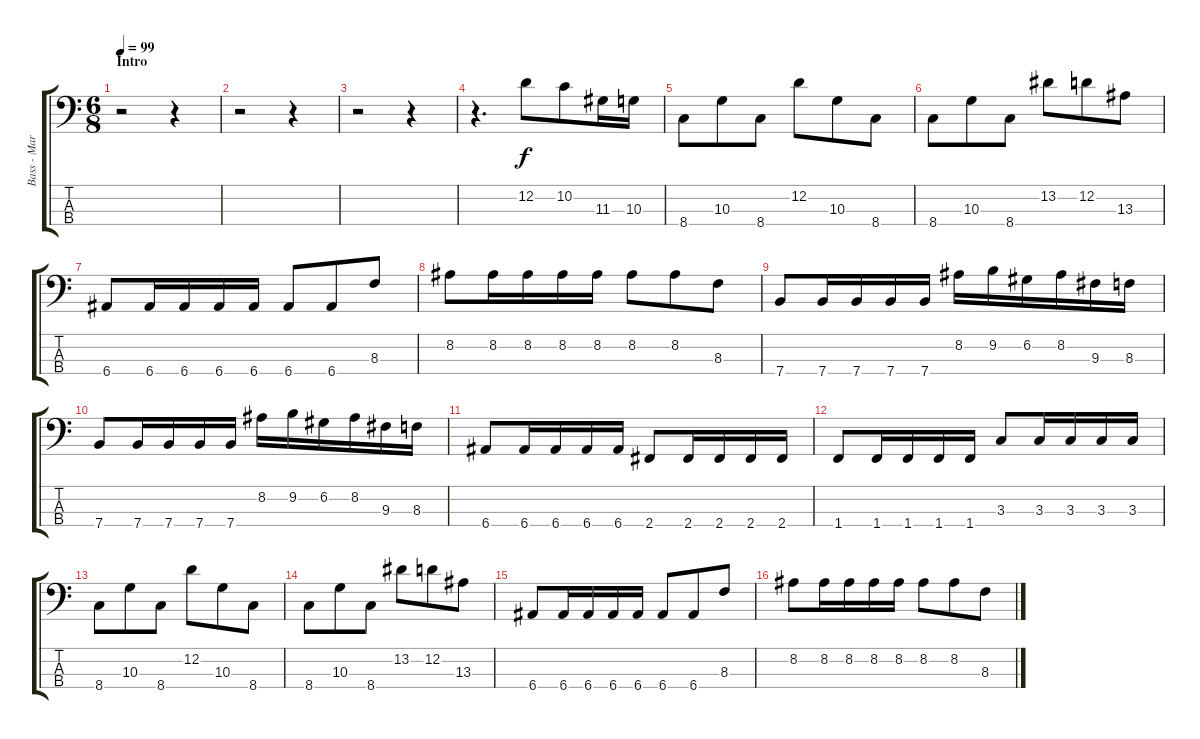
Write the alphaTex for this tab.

\track ("Bass - Martin Lopez" "Bass - Mar") {instrument electricbassfinger}
\staff {score tabs}
\tuning (G2 D2 A1 E1) {hide}
\ts (6 8)
\section ("" "Intro")
\tempo 99
\clef f4
\ks c
r.2{dy f instrument electricbassfinger} r.4 |
r.2 r.4 |
r.2 r.4 |
r.4{d} 12.2.8 10.2.8 11.3.16 10.3.16 |
8.4.8 10.3.8 8.4.8 12.2.8 10.3.8 8.4.8 |
8.4.8 10.3.8 8.4.8 13.2.8 12.2.8 13.3.8 |
6.4.8 6.4.16 6.4.16 6.4.16 6.4.16 6.4.8 6.4.8 8.3.8 |
8.2.8 8.2.16 8.2.16 8.2.16 8.2.16 8.2.8 8.2.8 8.3.8 |
7.4.8 7.4.16 7.4.16 7.4.16 7.4.16 8.2.16 9.2.16 6.2.16 8.2.16 9.3.16 8.3.16 |
7.4.8 7.4.16 7.4.16 7.4.16 7.4.16 8.2.16 9.2.16 6.2.16 8.2.16 9.3.16 8.3.16 |
6.4.8 6.4.16 6.4.16 6.4.16 6.4.16 2.4.8 2.4.16 2.4.16 2.4.16 2.4.16 |
1.4.8 1.4.16 1.4.16 1.4.16 1.4.16 3.3.8 3.3.16 3.3.16 3.3.16 3.3.16 |
8.4.8 10.3.8 8.4.8 12.2.8 10.3.8 8.4.8 |
8.4.8 10.3.8 8.4.8 13.2.8 12.2.8 13.3.8 |
6.4.8 6.4.16 6.4.16 6.4.16 6.4.16 6.4.8 6.4.8 8.3.8 |
8.2.8 8.2.16 8.2.16 8.2.16 8.2.16 8.2.8 8.2.8 8.3.8
